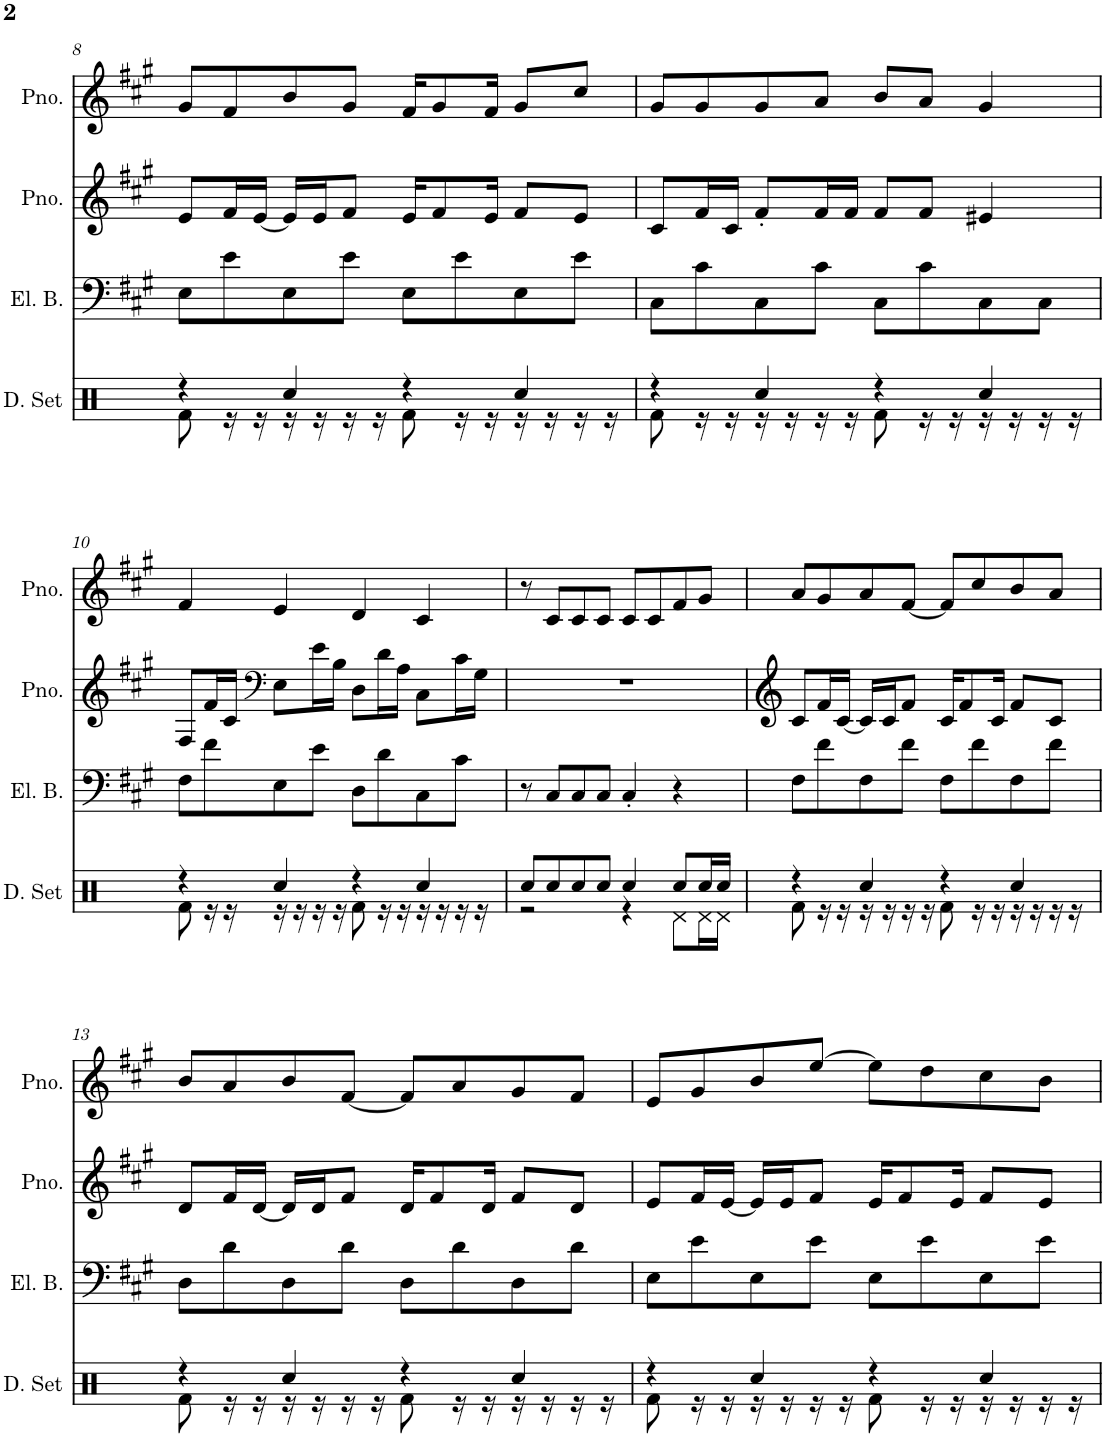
**kern	**kern	**kern	**kern
*part4	*part3	*part2	*part1
*staff4	*staff3	*staff2	*staff1
*I"Drumset	*I"5-str. Electric Bass	*I"Piano	*I"Piano
*I'D. Set	*I'El. B.	*I'Pno.	*I'Pno.
!!LO:PB:g=z
*clefX	*clefF4	*clefG2	*clefG2
*	*Trd7c12	*	*
*k[]	*k[f#c#g#]	*k[f#c#g#]	*k[f#c#g#]
*M4/4	*M4/4	*M4/4	*M4/4
=8	=8	=8	=8
*^	*	*	*
4r	8Rf\	8E\L	8e/L	8g#/L
.	16r	8e\	16f#/L	8f#/
.	16r	.	[16e/JJ	.
4Rcc/	16r	8E\	16e/LL]	8b/
.	16r	.	16e/J	.
.	16r	8e\J	8f#/J	8g#/J
.	16r	.	.	.
4r	8Rf\	8E\L	16e/KL	16f#/KL
.	.	.	8f#/	8g#/
.	16r	8e\	.	.
.	16r	.	16e/Jk	16f#/Jk
4Rcc/	16r	8E\	8f#/L	8g#/L
.	16r	.	.	.
.	16r	8e\J	8e/J	8cc#/J
.	16r	.	.	.
=9	=9	=9	=9	=9
4r	8Rf\	8C#\L	8c#/L	8g#/L
.	16r	8c#\	16f#/L	8g#/
.	16r	.	16c#/JJ	.
4Rcc/	16r	8C#\	8f#'/L	8g#/
.	16r	.	.	.
.	16r	8c#\J	16f#/L	8a/J
.	16r	.	16f#/JJ	.
4r	8Rf\	8C#\L	8f#/L	8b/L
.	16r	8c#\	8f#/J	8a/J
.	16r	.	.	.
4Rcc/	16r	8C#\	4e#X/	4g#/
.	16r	.	.	.
.	16r	8C#\J	.	.
.	16r	.	.	.
!!LO:LB:g=z
=10	=10	=10	=10	=10
4r	8Rf\	8F#\L	8F#/L	4f#/
.	16r	8f#\	16f#/L	.
.	16r	.	16c#/JJ	.
*	*	*	*clefF4	*
4Rcc/	16r	8E\	8E\L	4e/
.	16r	.	.	.
.	16r	8e\J	16e\L	.
.	16r	.	16B\JJ	.
4r	8Rf\	8D\L	8D\L	4d/
.	16r	8d\	16d\L	.
.	16r	.	16A\JJ	.
4Rcc/	16r	8C#\	8C#\L	4c#/
.	16r	.	.	.
.	16r	8c#\J	16c#\L	.
.	16r	.	16G#\JJ	.
=11	=11	=11	=11	=11
8Rcc/L	2r	8r	1r	8r
8Rcc/	.	8C#/L	.	8c#/L
8Rcc/	.	8C#/	.	8c#/
8Rcc/J	.	8C#/J	.	8c#/J
4Rcc/	4r	4C#'/	.	8c#/L
.	.	.	.	8c#/
8Rcc/L	8Rd\L	4r	.	8f#/
16Rcc/L	16Rd\L	.	.	8g#/J
16Rcc/JJ	16Rd\JJ	.	.	.
=12	=12	=12	=12	=12
4r	8Rf\	8F#\L	8c#/L	8a/L
.	16r	8f#\	16f#/L	8g#/
.	16r	.	[16c#/JJ	.
4Rcc/	16r	8F#\	16c#/LL]	8a/
.	16r	.	16c#/J	.
.	16r	8f#\J	8f#/J	[8f#/J
.	16r	.	.	.
4r	8Rf\	8F#\L	16c#/KL	8f#/L]
.	.	.	8f#/	.
.	16r	8f#\	.	8cc#/
.	16r	.	16c#/Jk	.
4Rcc/	16r	8F#\	8f#/L	8b/
.	16r	.	.	.
.	16r	8f#\J	8c#/J	8a/J
.	16r	.	.	.
!!LO:LB:g=z
=13	=13	=13	=13	=13
4r	8Rf\	8D\L	8d/L	8b/L
.	16r	8d\	16f#/L	8a/
.	16r	.	[16d/JJ	.
4Rcc/	16r	8D\	16d/LL]	8b/
.	16r	.	16d/J	.
.	16r	8d\J	8f#/J	[8f#/J
.	16r	.	.	.
4r	8Rf\	8D\L	16d/KL	8f#/L]
.	.	.	8f#/	.
.	16r	8d\	.	8a/
.	16r	.	16d/Jk	.
4Rcc/	16r	8D\	8f#/L	8g#/
.	16r	.	.	.
.	16r	8d\J	8d/J	8f#/J
.	16r	.	.	.
=14	=14	=14	=14	=14
4r	8Rf\	8E\L	8e/L	8e/L
.	16r	8e\	16f#/L	8g#/
.	16r	.	[16e/JJ	.
4Rcc/	16r	8E\	16e/LL]	8b/
.	16r	.	16e/J	.
.	16r	8e\J	8f#/J	[8ee/J
.	16r	.	.	.
4r	8Rf\	8E\L	16e/KL	8ee\L]
.	.	.	8f#/	.
.	16r	8e\	.	8dd\
.	16r	.	16e/Jk	.
4Rcc/	16r	8E\	8f#/L	8cc#\
.	16r	.	.	.
.	16r	8e\J	8e/J	8b\J
.	16r	.	.	.
*v	*v	*	*	*
=	=	=	=
*-	*-	*-	*-
